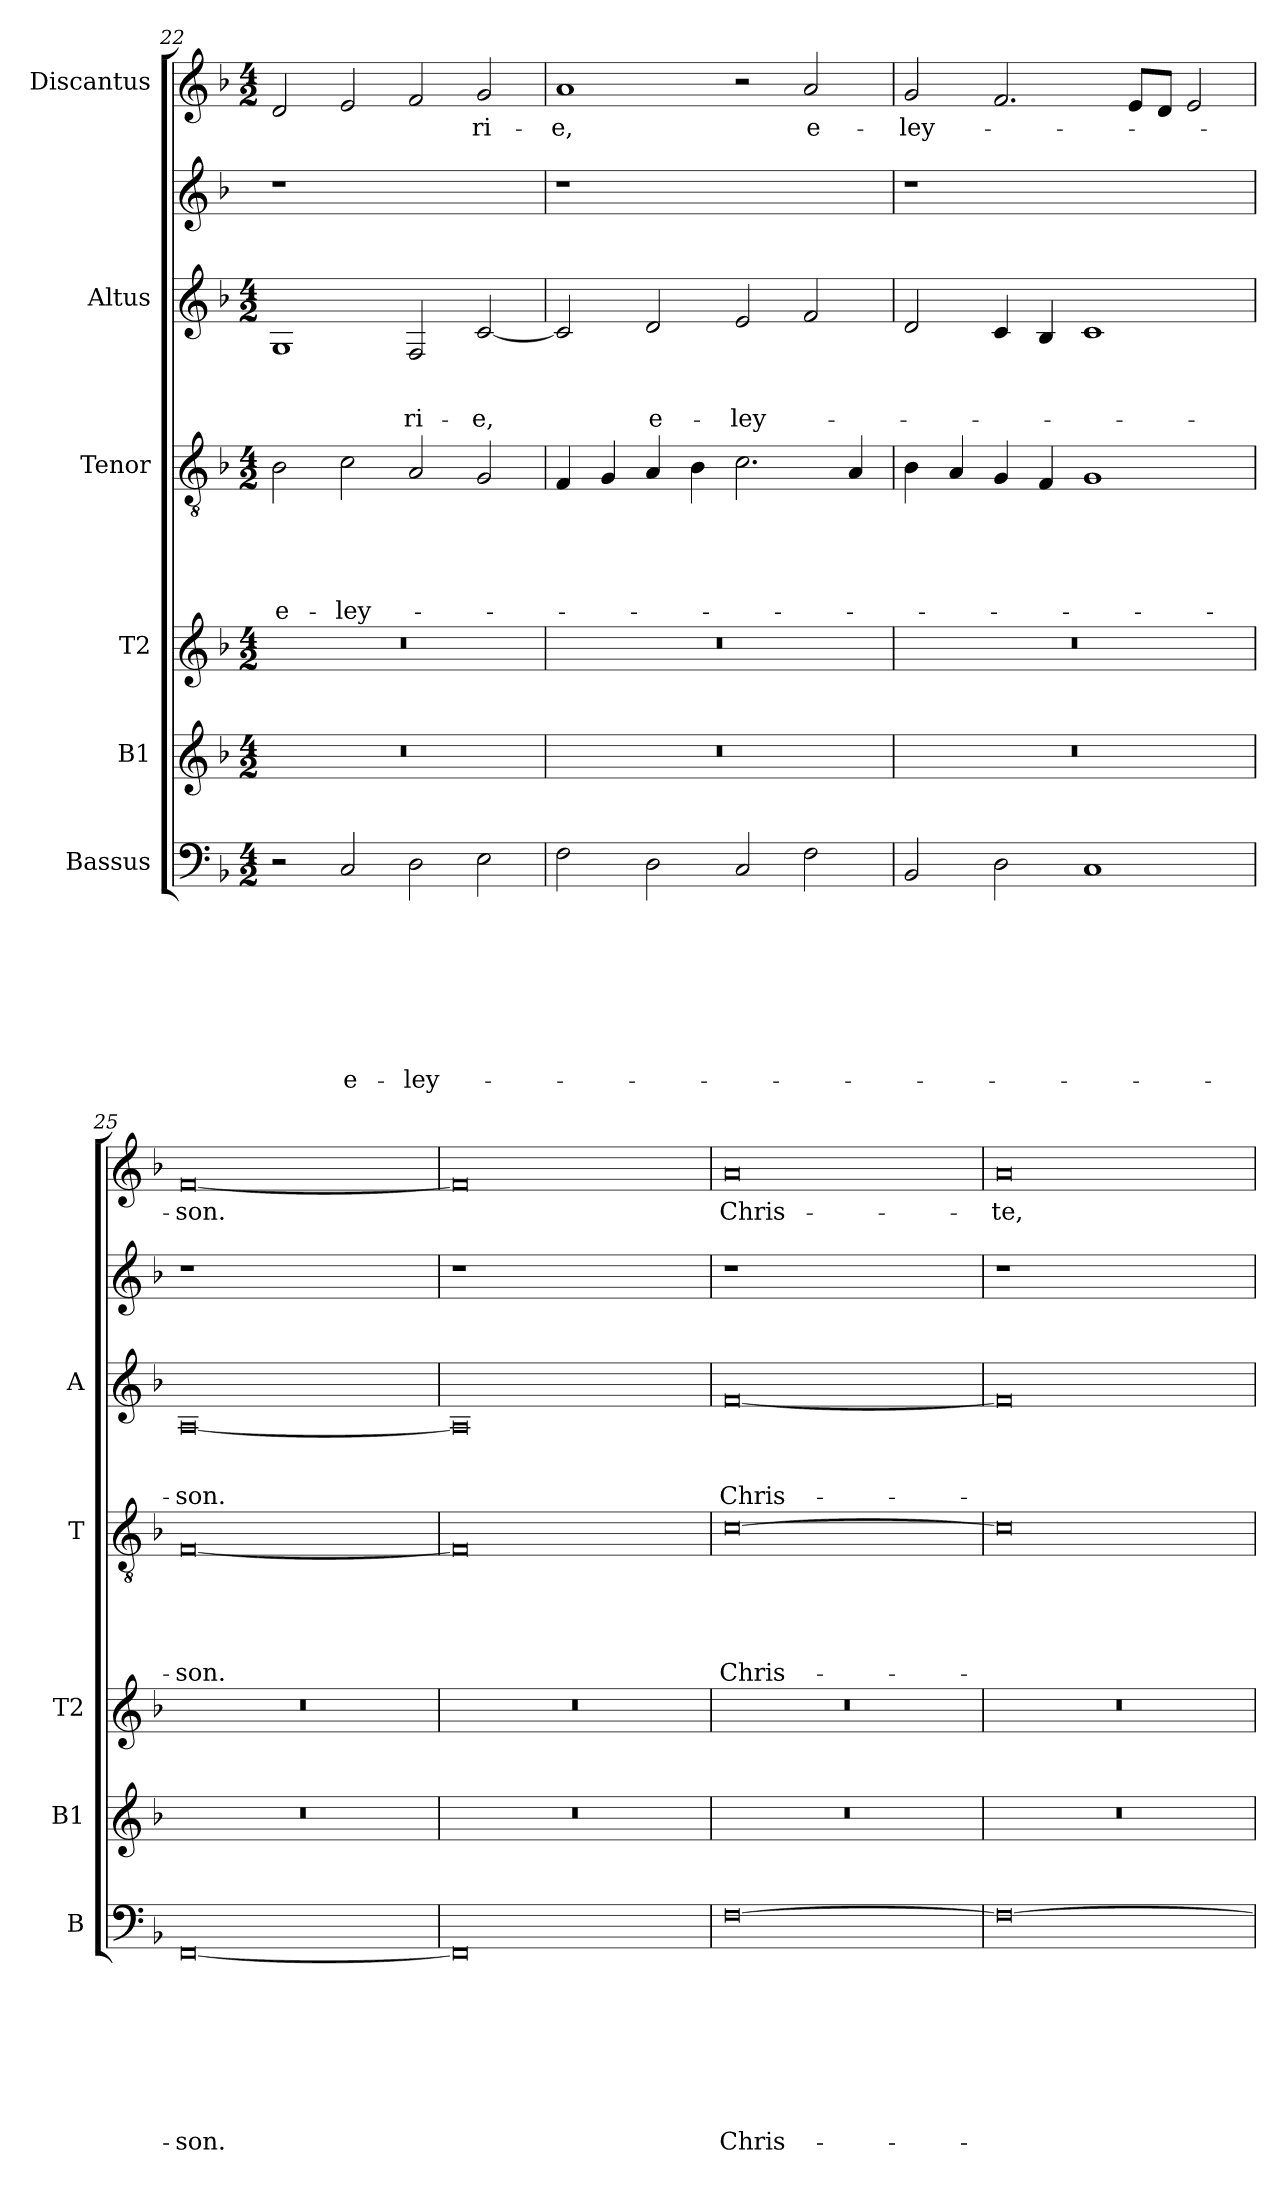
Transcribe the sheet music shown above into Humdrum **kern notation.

**kern	**text	**text	**text	**text	**text	**text	**text	**text	**kern	**kern	**kern	**text	**text	**text	**text	**text	**kern	**text	**text	**text	**kern	**kern	**text
*part7	*part7	*part7	*part7	*part7	*part7	*part7	*part7	*part7	*part6	*part5	*part4	*part4	*part4	*part4	*part4	*part4	*part3	*part3	*part3	*part3	*part2	*part1	*part1
*staff7	*staff7	*staff7	*staff7	*staff7	*staff7	*staff7	*staff7	*staff7	*staff6	*staff5	*staff4	*staff4	*staff4	*staff4	*staff4	*staff4	*staff3	*staff3	*staff3	*staff3	*staff2	*staff1	*staff1
*I"Bassus	*	*	*	*	*	*	*	*	*I"B1	*I"T2	*I"Tenor	*	*	*	*	*	*I"Altus	*	*	*	*	*I"Discantus	*
*I'B	*	*	*	*	*	*	*	*	*I'B1	*I'T2	*I'T	*	*	*	*	*	*I'A	*	*	*	*	*	*
*clefF4	*	*	*	*	*	*	*	*	*clefG2	*clefG2	*clefGv2	*	*	*	*	*	*clefG2	*	*	*	*clefG2	*clefG2	*
*k[b-]	*	*	*	*	*	*	*	*	*k[b-]	*k[b-]	*k[b-]	*	*	*	*	*	*k[b-]	*	*	*	*k[b-]	*k[b-]	*
*F:	*	*	*	*	*	*	*	*	*F:	*F:	*F:	*	*	*	*	*	*F:	*	*	*	*F:	*F:	*
*M4/2	*	*	*	*	*	*	*	*	*M4/2	*M4/2	*M4/2	*	*	*	*	*	*M4/2	*	*	*	*	*M4/2	*
=22	=22	=22	=22	=22	=22	=22	=22	=22	=22	=22	=22	=22	=22	=22	=22	=22	=22	=22	=22	=22	=22	=22	=22
!	!	!	!	!	!	!	!	!	!	!	!	!	!	!	!	!LO:LY:b	!	!	!	!	!	!	!
2r	.	.	.	.	.	.	.	.	0r	0r	2B-\	.	.	.	.	e-	1G	.	.	.	1r	2d/	.
!	!	!	!	!	!	!	!	!LO:LY:b	!	!	!	!	!	!	!	!LO:LY:b	!	!	!	!	!	!	!
2C/	.	.	.	.	.	.	.	e-	.	.	2c\	.	.	.	.	-ley-	.	.	.	.	.	2e/	.
!	!	!	!	!	!	!	!	!LO:LY:b	!	!	!	!	!	!	!	!	!	!	!	!LO:LY:b	!	!	!
2D\	.	.	.	.	.	.	.	-ley-	.	.	2A/	.	.	.	.	.	2F/	.	.	-ri-	1ryy	2f/	.
!	!	!	!	!	!	!	!	!	!	!	!	!	!	!	!	!	!	!	!	!LO:LY:b	!	!	!LO:LY:b
2E\	.	.	.	.	.	.	.	.	.	.	2G/	.	.	.	.	.	[<2c/	.	.	-e,	.	2g/	-ri-
=23	=23	=23	=23	=23	=23	=23	=23	=23	=23	=23	=23	=23	=23	=23	=23	=23	=23	=23	=23	=23	=23	=23	=23
!	!	!	!	!	!	!	!	!	!	!	!	!	!	!	!	!	!	!	!	!	!	!	!LO:LY:b:rj
2F\	.	.	.	.	.	.	.	.	0r	0r	4F/	.	.	.	.	.	2c/]	.	.	.	1r	1a	-e,
.	.	.	.	.	.	.	.	.	.	.	4G/	.	.	.	.	.	.	.	.	.	.	.	.
!	!	!	!	!	!	!	!	!	!	!	!	!	!	!	!	!	!	!	!	!LO:LY:b	!	!	!
2D\	.	.	.	.	.	.	.	.	.	.	4A/	.	.	.	.	.	2d/	.	.	e-	.	.	.
.	.	.	.	.	.	.	.	.	.	.	4B-\	.	.	.	.	.	.	.	.	.	.	.	.
!	!	!	!	!	!	!	!	!	!	!	!	!	!	!	!	!	!	!	!	!LO:LY:b	!	!	!
2C/	.	.	.	.	.	.	.	.	.	.	2.c\	.	.	.	.	.	2e/	.	.	-ley-	1ryy	2r	.
!	!	!	!	!	!	!	!	!	!	!	!	!	!	!	!	!	!	!	!	!	!	!	!LO:LY:b
2F\	.	.	.	.	.	.	.	.	.	.	.	.	.	.	.	.	2f/	.	.	.	.	2a/	e-
.	.	.	.	.	.	.	.	.	.	.	4A/	.	.	.	.	.	.	.	.	.	.	.	.
=24	=24	=24	=24	=24	=24	=24	=24	=24	=24	=24	=24	=24	=24	=24	=24	=24	=24	=24	=24	=24	=24	=24	=24
!	!	!	!	!	!	!	!	!	!	!	!	!	!	!	!	!	!	!	!	!	!	!	!LO:LY:b
2BB-/	.	.	.	.	.	.	.	.	0r	0r	4B-\	.	.	.	.	.	2d/	.	.	.	1r	2g/	-ley-
.	.	.	.	.	.	.	.	.	.	.	4A/	.	.	.	.	.	.	.	.	.	.	.	.
2D\	.	.	.	.	.	.	.	.	.	.	4G/	.	.	.	.	.	4c/	.	.	.	.	2.f/	.
.	.	.	.	.	.	.	.	.	.	.	4F/	.	.	.	.	.	4B-/	.	.	.	.	.	.
1C	.	.	.	.	.	.	.	.	.	.	1G	.	.	.	.	.	1c	.	.	.	1ryy	.	.
.	.	.	.	.	.	.	.	.	.	.	.	.	.	.	.	.	.	.	.	.	.	8e/L	.
.	.	.	.	.	.	.	.	.	.	.	.	.	.	.	.	.	.	.	.	.	.	8d/J	.
.	.	.	.	.	.	.	.	.	.	.	.	.	.	.	.	.	.	.	.	.	.	2e/	.
=25	=25	=25	=25	=25	=25	=25	=25	=25	=25	=25	=25	=25	=25	=25	=25	=25	=25	=25	=25	=25	=25	=25	=25
!	!	!	!	!	!	!	!	!LO:LY:b	!	!	!	!	!	!	!	!LO:LY:b	!	!	!	!LO:LY:b	!	!	!LO:LY:b
[<0FF	.	.	.	.	.	.	.	-son.	0r	0r	[<0F	.	.	.	.	-son.	[<0A	.	.	-son.	1r	[<0f	-son.
.	.	.	.	.	.	.	.	.	.	.	.	.	.	.	.	.	.	.	.	.	1ryy	.	.
=26	=26	=26	=26	=26	=26	=26	=26	=26	=26	=26	=26	=26	=26	=26	=26	=26	=26	=26	=26	=26	=26	=26	=26
0FF]	.	.	.	.	.	.	.	.	0r	0r	0F]	.	.	.	.	.	0A]	.	.	.	1r	0f]	.
.	.	.	.	.	.	.	.	.	.	.	.	.	.	.	.	.	.	.	.	.	1ryy	.	.
!!LO:LB:g=z
=27	=27	=27	=27	=27	=27	=27	=27	=27	=27	=27	=27	=27	=27	=27	=27	=27	=27	=27	=27	=27	=27	=27	=27
!	!	!	!	!	!	!	!	!LO:LY:b	!	!	!	!	!	!	!	!LO:LY:b	!	!	!	!LO:LY:b	!	!	!LO:LY:b
[>0F	.	.	.	.	.	.	.	Chris-	0r	0r	[>0c	.	.	.	.	Chris-	[<0f	.	.	Chris-	1r	0a	Chris-
.	.	.	.	.	.	.	.	.	.	.	.	.	.	.	.	.	.	.	.	.	1ryy	.	.
=28	=28	=28	=28	=28	=28	=28	=28	=28	=28	=28	=28	=28	=28	=28	=28	=28	=28	=28	=28	=28	=28	=28	=28
!	!	!	!	!	!	!	!	!	!	!	!	!	!	!	!	!	!	!	!	!	!	!	!LO:LY:b:rj
0F_	.	.	.	.	.	.	.	.	0r	0r	0c]	.	.	.	.	.	0f]	.	.	.	1r	0a	-te,
.	.	.	.	.	.	.	.	.	.	.	.	.	.	.	.	.	.	.	.	.	1ryy	.	.
=	=	=	=	=	=	=	=	=	=	=	=	=	=	=	=	=	=	=	=	=	=	=	=
*-	*-	*-	*-	*-	*-	*-	*-	*-	*-	*-	*-	*-	*-	*-	*-	*-	*-	*-	*-	*-	*-	*-	*-
